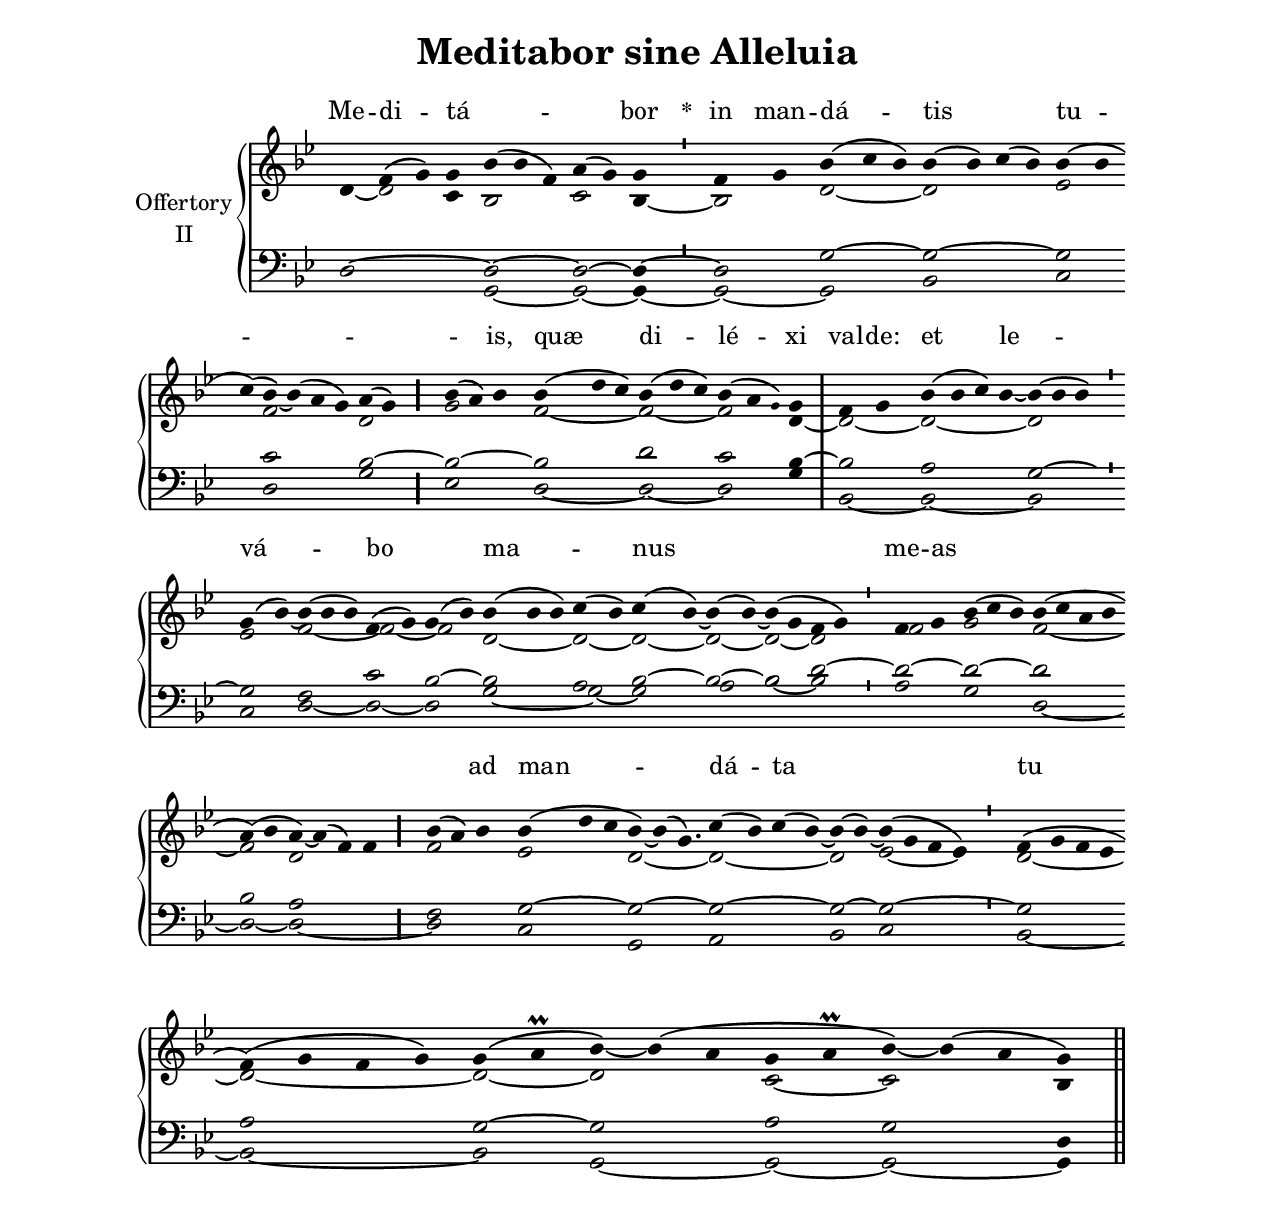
\version "2.18"
\include "gregorian.ly"
\include "noh2.ily"


%Page reference: page i.208
%(volume.page)

global = {
 \key g \minor
 \cadenzaOn 
}

\header {
  title = \markup \center-column {"Meditabor sine Alleluia" \vspace #1 }
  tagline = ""
  composer = ""
}

\paper {
 #(include-special-characters)
  oddHeaderMarkup = \markup \fill-line {
    \line {}
    \center-column {
      \on-the-fly #first-page     " "
      \on-the-fly #not-first-page "Meditabor sine Alleluia"
    }
    \line { \on-the-fly #print-page-number-check-first \fromproperty #'page:page-number-string }
  }
  evenHeaderMarkup = \markup \fill-line {
    \line { \on-the-fly #print-page-number-check-first \fromproperty #'page:page-number-string }
    \center-column { "Meditabor sine Alleluia" }
    \line {}
  }
}

chantText = \lyricmode {
Me -- di -- tá -- _ _ bor 
\set stanza = " * " in man -- dá -- tis _ tu -- _ _ is, 
quæ di -- lé -- xi val -- de: 
et le -- vá -- bo _ ma -- _ nus me -- as _ _ _ _ ad man -- dá -- ta tu -- _ a, 
quæ di -- lé -- _ _ _ _ _ _ _ xi. _ _ }

chantMusic = {
\tieDown   d'4 f'4 ( g'4) g'4 bes'4 ( bes'4 f'4) a'4 ( g'4) g'4 \divisioMinima
 f'4 g'4 bes'4 ( c''4 bes'4) bes'4 ( bes'4) c''4 ( bes'4) bes'4 ( bes'4 \forceBreak
) c''4 ( bes'4) ~ bes'4 ( a'4 g'4) a'4 ( g'4) \divisioMaior
 bes'4 ( a'4) bes'4 bes'4 ( d''4 c''4) bes'4 ( d''4 c''4) bes'4 ( a'4 \once \tweak #'font-size #-4 g' ) g'4 \divisioMaxima
 f'4 g'4 bes'4 ( bes'4 c''4) bes'4 ~ bes'4 ( bes'4 bes'4) \divisioMinima \forceBreak

 g'4 ( bes'4) ~ bes'4 ( bes'4 bes'4) f'4 ( g'4) g'4 ( bes'4) bes'4 ( bes'4 bes'4) c''4 ( bes'4) c''4 ( bes'4) ~ bes'4 ( bes'4) ~ bes'4 ( g'4 f'4 g'4) \divisioMinima
 f'4 g'4 bes'4 ( c''4 bes'4) bes'4 ( c''4 a'4 bes'4 \forceBreak
) a'4 ( bes'4 a'4) ~ a'4 ( f'4) f'4 \divisioMaior
 bes'4 ( a'4) bes'4 bes'4 ( d''4 c''4 bes'4) ~ bes'4 ( g'4.) c''4 ( bes'4) c''4 ( bes'4) ~ bes'4 ( bes'4) ~ bes'4 ( g'4 f'4 ees'4) \divisioMinima
 f'4 ( g'4 f'4 ees'4 \forceBreak
) f'4 ( g'4 f'4 g'4) g'4 ( a'\prall bes'4) ~ bes'4 ( a'4 g'4 a'\prall bes'4) ~ bes'4 ( a'4 g'4) \finalis

}

altoMusic = {
d'4 ~ d'2 c'4 bes2*3/2 c'2 bes4 ~ \divisioMinima
bes2 d'2*3/2 ~ d'2*4/2 ees'2*3/2 f'2*4/2 d'2 \divisioMaior
g'2*3/2 f'2*3/2 ~ f'2*3/2 ~ f'2*3/2 d'4 ~ \divisioMaxima
d'2 ~ d'2*4/2 ~ d'2*3/2 \divisioMinima
ees'2 f'2*3/2 ~ f'2 ~ f'2 d'2*3/2 ~ d'2 ~ d'2 ~ d'2 ~ d'2 ~ d'2 \divisioMinima
f'2 g'2*3/2 f'2*4/2 ~ f'2 d'2*4/2 \divisioMaior
f'2*3/2 ees'2*3/2 d'2*7/4 ~ d'2*4/2 ~ d'2 ees'2*3/2 ~ ees'4 \divisioMinima
d'2*4/2 ~ d'2*4/2 ~ d'2 ~ d'2*3/2 c'2 ~ c'2*3/2 bes4 \finalis
}

tenorMusic = {
d2*4/2 ~ d2*3/2 ~ d2 ~ d4 ~ \divisioMinima
d2 g2*3/2 ~ g2*4/2 ~ g2*3/2 c'2*4/2 bes2 ~ \divisioMaior
bes2*3/2 ~ bes2*3/2 d'2*3/2 c'2*3/2 bes4 ~ \divisioMaxima
bes2 a2*4/2 g2*3/2 ~ \divisioMinima
g2 f2*3/2 c'2 bes2 ~ bes2*3/2 a2 bes2 ~ bes2 ~ bes2 d'2 ~ \divisioMinima
d'2 ~ d'2*3/2 ~ d'2*4/2 bes2 a2*4/2 \divisioMaior
f2*3/2 g2*3/2 ~ g2*7/4 ~ g2*4/2 ~ g2 ~ g2*4/2 ~ \divisioMinima
g2*4/2 a2*4/2 g2 ~ g2*3/2 a2 g2*3/2 d4 \finalis
}

bassMusic = {
r2*4/2 g,2*3/2 ~ g,2 ~ g,4 ~ \divisioMinima
g,2 ~ g,2*3/2 bes,2*4/2 c2*3/2 d2*4/2 g2 \divisioMaior
ees2*3/2 d2*3/2 ~ d2*3/2 ~ d2*3/2 g4 \divisioMaxima
bes,2 ~ bes,2*4/2 ~ bes,2*3/2 \divisioMinima
c2 d2*3/2 ~ d2 ~ d2 g2*3/2 ~ g2 ~ g2 a2 bes2 ~ bes2 \divisioMinima
a2 g2*3/2 d2*4/2 ~ d2 ~ d2*4/2 ~ \divisioMaior
d2*3/2 c2*3/2 g,2*7/4 a,2*4/2 bes,2 c2*4/2 \divisioMinima
bes,2*4/2 ~ bes,2*4/2 ~ bes,2 g,2*3/2 ~ g,2 ~ g,2*3/2 ~ g,4 \finalis
}

voiceLines = {
\voiceLineStyle


}

\score{
  <<
    \new GrandStaff <<
      \set GrandStaff.autoBeaming = ##f
      \set GrandStaff.instrumentName = \markup \center-column {
        "Offertory"
        "II"
      }
      \new Staff = up <<
        \new Voice = "chant" {
          \voiceOne \global \chantMusic
        }
        \new Voice {
          \voiceTwo \global \altoMusic
        }
      >>

      \new Staff = down <<
        \clef bass
        \new Voice {
          \voiceOne \global \tenorMusic
        }
        \new Voice {
          \voiceTwo \global \bassMusic
        }
	\new Voice {
        \voiceThree \global \voiceLines
        }
      >>
    >>
    \new Lyrics \lyricsto chant {
      \chantText
    }
  >>
  \layout{
  }
  \midi{
    \tempo 4 = 125
  }
}
